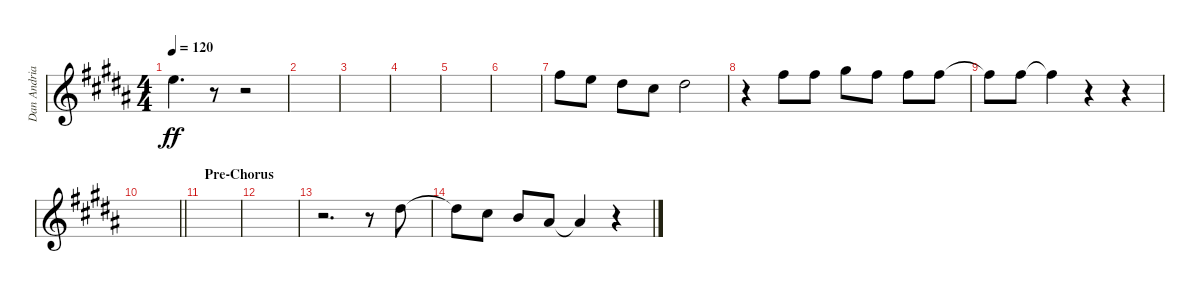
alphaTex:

\track ("Dan Andriano - Vocals" "Dan Andria") {instrument overdrivenguitar}
\staff {score}
\tuning (E4 B3 G3 D3 A2 E2) {hide}
\ts (4 4)
\tempo 120
\clef g2
\ks b
5.2.4{d dy ff} r.8 r.2 |
|
|
|
|
|
2.1.8 0.1.8 4.2.8 2.2.8 4.2.2 |
r.4 2.1.8 2.1.8 4.1.8 2.1.8 2.1.8 2.1.8 |
2.1{t}.8 2.1.8 2.1{t}.4 r.4 r.4 |
\barLineRight lightlight
|
\section ("" "Pre-Chorus")
|
|
r.2{d} r.8 8.3.8 |
8.3{t}.8 2.2.8 0.2.8 3.3.8 3.3{t}.4 r.4
